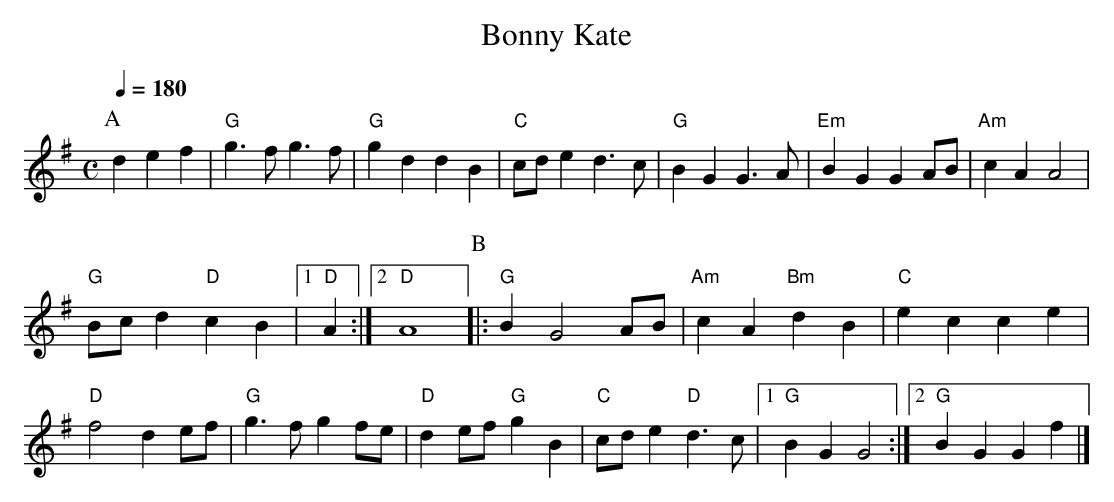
X:1
T: Bonny Kate
M: C
L: 1/4
K: G
Q: 180
P: A
d e f | "G" g>f g>f | "G" g d d B | "C" c/d/ e d>c |\
"G" B G G>A | "Em" B G G A/B/ | "Am" c A A2 |
"G" B/c/ d "D" c B | [1 "D" A :| [2 "D" A4 \
P: B
|: "G" B G2 A/B/ | "Am" c A "Bm" d B | "C" e c c e |
"D" f2 d e/f/ | "G" g>f g f/e/ | "D" d e/f/ "G" g B |\
"C" c/d/ e "D" d>c | [1 "G" B G G2 :| [2 "G" B G G f |]
